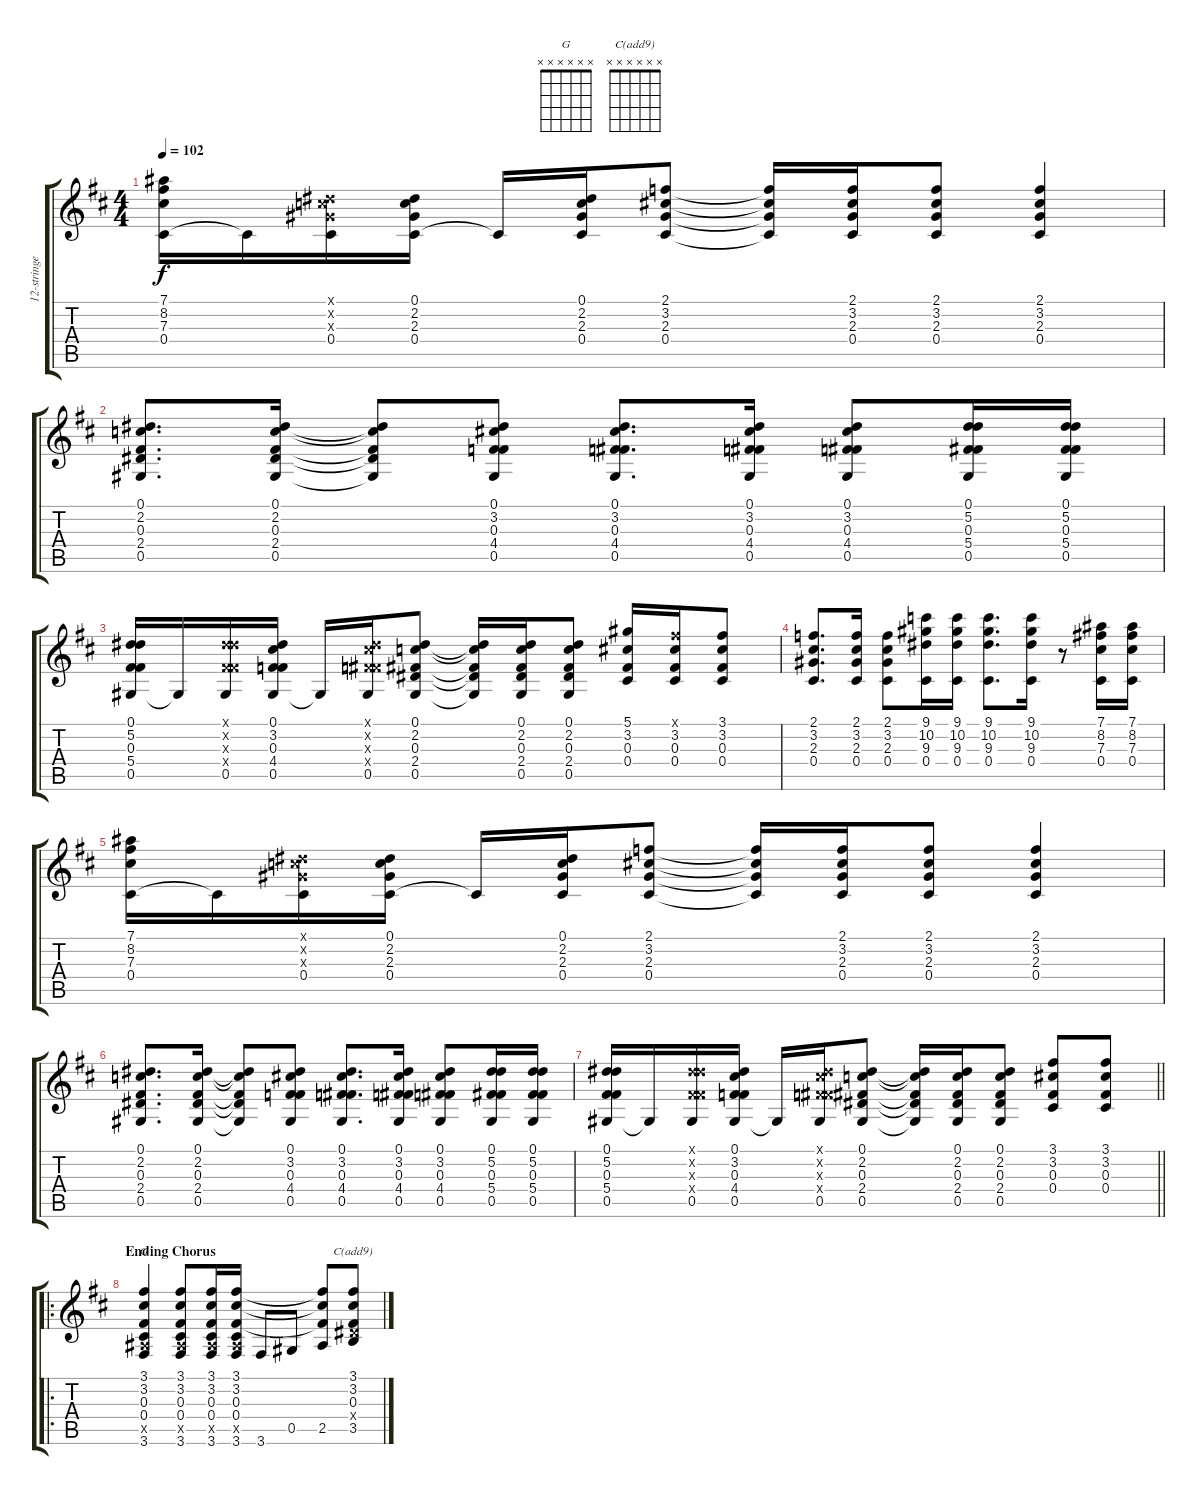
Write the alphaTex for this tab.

\track ("12-stringed Acoustic" "12-stringe") {instrument acousticguitarsteel}
\staff {score tabs}
\tuning (Eb4 Bb3 Gb3 Db3 Ab2 Eb2) {hide}
\chord ("G" x x x x x x)
\chord ("C(add9)" x x x x x x)
\ts (4 4)
\tempo 102
\clef g2
\ks d
(7.1 8.2 7.3 0.4).16{dy f} 0.4{t}.16 (0.1{x} 2.2{x} 2.3{x} 0.4).16 (0.1 2.2 2.3 0.4).16 0.4{t}.16 (0.1 2.2 2.3 0.4).16 (2.1 3.2 2.3 0.4).8 (2.1{t} 3.2{t} 2.3{t} 0.4{t}).16 (2.1 3.2 2.3 0.4).16 (2.1 3.2 2.3 0.4).8 (2.1 3.2 2.3 0.4).4 |
(0.1 2.2 0.3 2.4 0.5).8{d} (0.1 2.2 0.3 2.4 0.5).16 (0.1{t} 2.2{t} 0.3{t} 2.4{t} 0.5{t}).8 (0.1 3.2 0.3 4.4 0.5).8 (0.1 3.2 0.3 4.4 0.5).8{d} (0.1 3.2 0.3 4.4 0.5).16 (0.1 3.2 0.3 4.4 0.5).8 (0.1 5.2 0.3 5.4 0.5).16 (0.1 5.2 0.3 5.4 0.5).16 |
(0.1 5.2 0.3 5.4 0.5).16 0.5{t}.16 (0.1{x} 5.2{x} 0.3{x} 5.4{x} 0.5).16 (0.1 3.2 0.3 4.4 0.5).16 0.5{t}.16 (0.1{x} 3.2{x} 0.3{x} 4.4{x} 0.5).16 (0.1 2.2 0.3 2.4 0.5).8 (0.1{t} 2.2{t} 0.3{t} 2.4{t} 0.5{t}).16 (0.1 2.2 0.3 2.4 0.5).16 (0.1 2.2 0.3 2.4 0.5).8 (5.1 3.2 0.3 0.4).16 (3.1{x} 3.2 0.3 0.4).16 (3.1 3.2 0.3 0.4).8 |
(2.1 3.2 2.3 0.4).8{d} (2.1 3.2 2.3 0.4).16 (2.1 3.2 2.3 0.4).8 (9.1 10.2 9.3 0.4).16 (9.1 10.2 9.3 0.4).16 (9.1 10.2 9.3 0.4).8{d} (9.1 10.2 9.3 0.4).16 r.8 (7.1 8.2 7.3 0.4).16 (7.1 8.2 7.3 0.4).16 |
(7.1 8.2 7.3 0.4).16 0.4{t}.16 (0.1{x} 2.2{x} 2.3{x} 0.4).16 (0.1 2.2 2.3 0.4).16 0.4{t}.16 (0.1 2.2 2.3 0.4).16 (2.1 3.2 2.3 0.4).8 (2.1{t} 3.2{t} 2.3{t} 0.4{t}).16 (2.1 3.2 2.3 0.4).16 (2.1 3.2 2.3 0.4).8 (2.1 3.2 2.3 0.4).4 |
(0.1 2.2 0.3 2.4 0.5).8{d} (0.1 2.2 0.3 2.4 0.5).16 (0.1{t} 2.2{t} 0.3{t} 2.4{t} 0.5{t}).8 (0.1 3.2 0.3 4.4 0.5).8 (0.1 3.2 0.3 4.4 0.5).8{d} (0.1 3.2 0.3 4.4 0.5).16 (0.1 3.2 0.3 4.4 0.5).8 (0.1 5.2 0.3 5.4 0.5).16 (0.1 5.2 0.3 5.4 0.5).16 |
\barLineRight lightlight
(0.1 5.2 0.3 5.4 0.5).16 0.5{t}.16 (0.1{x} 5.2{x} 0.3{x} 5.4{x} 0.5).16 (0.1 3.2 0.3 4.4 0.5).16 0.5{t}.16 (0.1{x} 3.2{x} 0.3{x} 4.4{x} 0.5).16 (0.1 2.2 0.3 2.4 0.5).8 (0.1{t} 2.2{t} 0.3{t} 2.4{t} 0.5{t}).16 (0.1 2.2 0.3 2.4 0.5).16 (0.1 2.2 0.3 2.4 0.5).8 (3.1 3.2 0.3 0.4).8 (3.1 3.2 0.3 0.4).8 |
\ro
\section ("" "Ending Chorus")
(3.1 3.2 0.3 0.4 2.5{x} 3.6).4{ch "G"} (3.1 3.2 0.3 0.4 2.5{x} 3.6).8 (3.1 3.2 0.3 0.4 2.5{x} 3.6).16 (3.1 3.2 0.3 0.4 2.5{x} 3.6).16 3.6.8 0.5.8 (3.1{t} 3.2{t} 0.3{t} 2.5).8 (3.1 3.2 0.3 2.4{x} 3.5).8{ch "C(add9)"}
